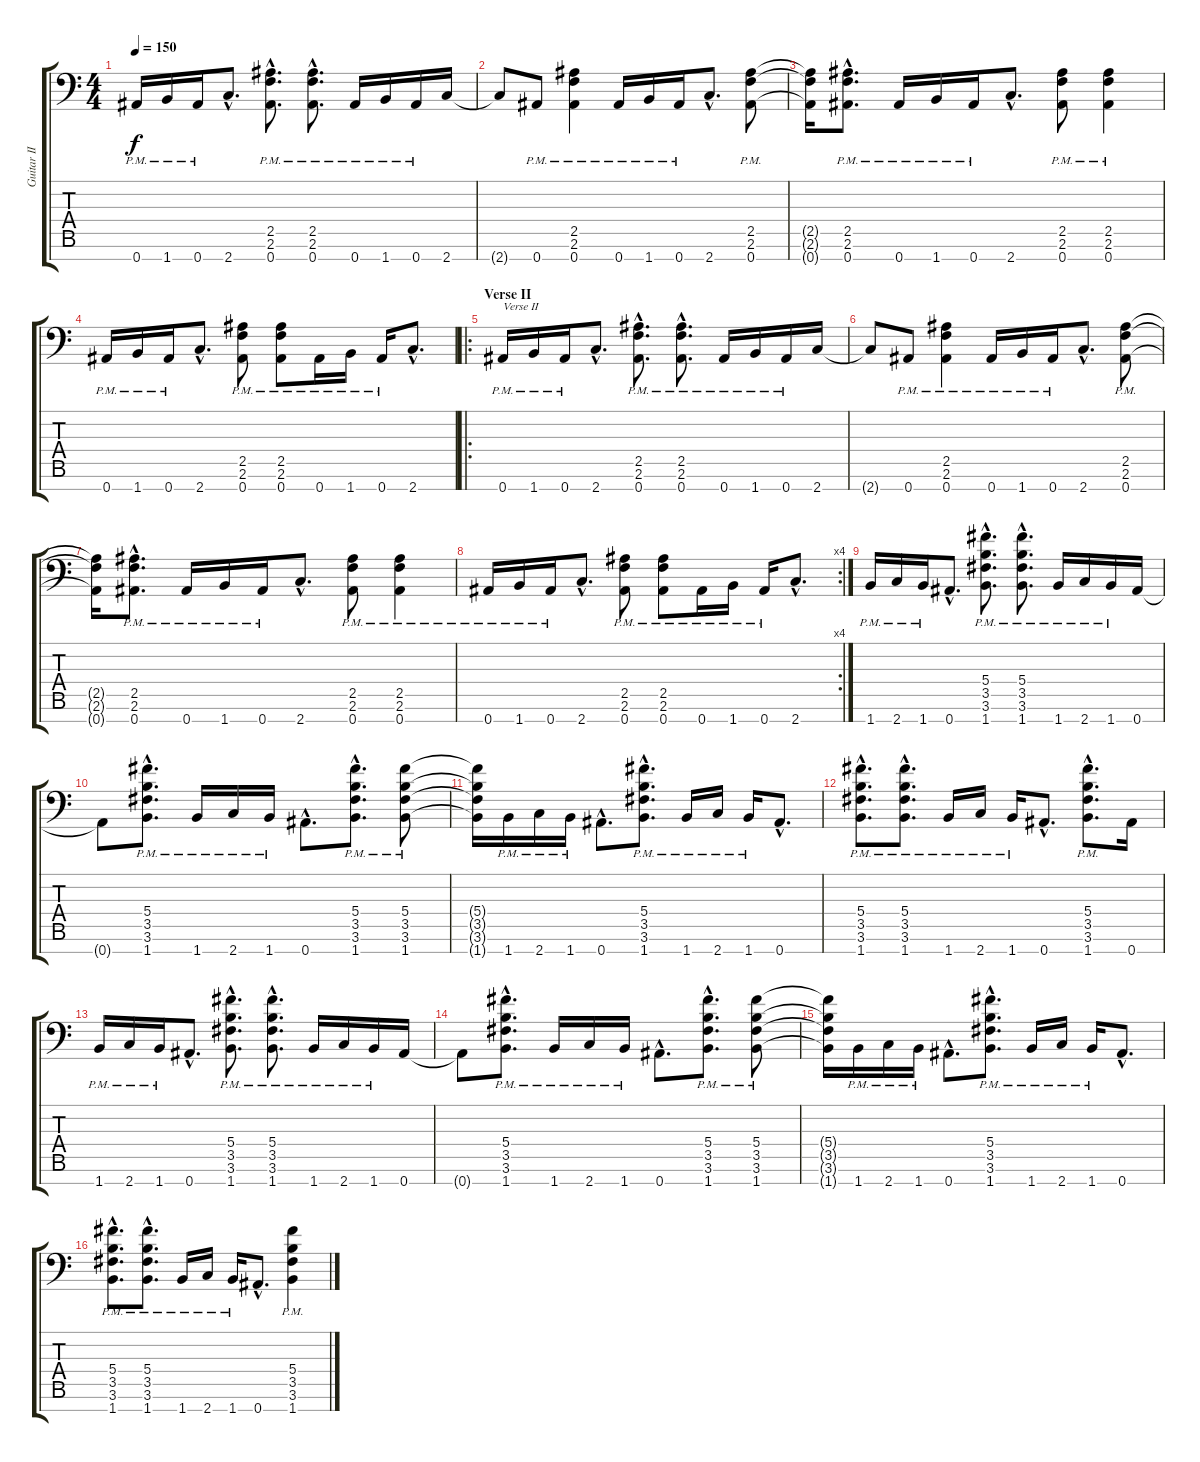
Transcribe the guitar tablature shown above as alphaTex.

\track ("Guitar II [Mårten Hagström]" "Guitar II ") {instrument distortionguitar}
\staff {score tabs}
\tuning (Eb4 Bb3 Gb3 Db3 Ab2 Eb2 Bb1) {hide}
\ts (4 4)
\tempo 150
\clef f4
\ks c
0.7{pm}.16{dy f} 1.7{pm}.16 0.7{pm}.16 2.7{hac}.8{d} (2.5{hac pm} 2.6{hac pm} 0.7{hac pm}).8{d} (2.5{hac pm} 2.6{hac pm} 0.7{hac pm}).8{d} 0.7{pm}.16 1.7{pm}.16 0.7{pm}.16 2.7.16 |
2.7{t}.8 0.7{pm}.8 (2.5{pm} 2.6{pm} 0.7{pm}).4 0.7{pm}.16 1.7{pm}.16 0.7{pm}.16 2.7{hac}.8{d} (2.5{pm} 2.6{pm} 0.7{pm}).8 |
(2.5{t} 2.6{t} 0.7{t}).16 (2.5{hac pm} 2.6{hac pm} 0.7{hac pm}).8{d} 0.7{pm}.16 1.7{pm}.16 0.7{pm}.16 2.7{hac}.8{d} (2.5{pm} 2.6{pm} 0.7{pm}).8 (2.5{pm} 2.6{pm} 0.7{pm}).4 |
0.7{pm}.16 1.7{pm}.16 0.7{pm}.16 2.7{hac}.8{d} (2.5{pm} 2.6{pm} 0.7{pm}).8 (2.5{pm} 2.6{pm} 0.7{pm}).8 0.7{pm}.16 1.7{pm}.16 0.7{pm}.16 2.7{hac}.8{d} |
\ro
\section ("" "Verse II")
0.7{pm}.16{txt "Verse II"} 1.7{pm}.16 0.7{pm}.16 2.7{hac}.8{d} (2.5{hac pm} 2.6{hac pm} 0.7{hac pm}).8{d} (2.5{hac pm} 2.6{hac pm} 0.7{hac pm}).8{d} 0.7{pm}.16 1.7{pm}.16 0.7{pm}.16 2.7.16 |
2.7{t}.8 0.7{pm}.8 (2.5{pm} 2.6{pm} 0.7{pm}).4 0.7{pm}.16 1.7{pm}.16 0.7{pm}.16 2.7{hac}.8{d} (2.5{pm} 2.6{pm} 0.7{pm}).8 |
(2.5{t} 2.6{t} 0.7{t}).16 (2.5{hac pm} 2.6{hac pm} 0.7{hac pm}).8{d} 0.7{pm}.16 1.7{pm}.16 0.7{pm}.16 2.7{hac}.8{d} (2.5{pm} 2.6{pm} 0.7{pm}).8 (2.5{pm} 2.6{pm} 0.7{pm}).4 |
\rc 4
0.7{pm}.16 1.7{pm}.16 0.7{pm}.16 2.7{hac}.8{d} (2.5{pm} 2.6{pm} 0.7{pm}).8 (2.5{pm} 2.6{pm} 0.7{pm}).8 0.7{pm}.16 1.7{pm}.16 0.7{pm}.16 2.7{hac}.8{d} |
1.7{pm}.16 2.7{pm}.16 1.7{pm}.16 0.7{hac}.8{d} (5.4{hac pm} 3.5{hac pm} 3.6{hac pm} 1.7{hac pm}).8{d} (5.4{hac pm} 3.5{hac pm} 3.6{hac pm} 1.7{hac pm}).8{d} 1.7{pm}.16 2.7{pm}.16 1.7{pm}.16 0.7.16 |
0.7{t}.8 (5.4{hac pm} 3.5{hac pm} 3.6{hac pm} 1.7{hac pm}).8{d} 1.7{pm}.16 2.7{pm}.16 1.7{pm}.16 0.7{hac}.8{d} (5.4{hac pm} 3.5{hac pm} 3.6{hac pm} 1.7{hac pm}).8{d} (5.4{pm} 3.5{pm} 3.6{pm} 1.7{pm}).8 |
(5.4{t} 3.5{t} 3.6{t} 1.7{t}).16 1.7{pm}.16 2.7{pm}.16 1.7{pm}.16 0.7{hac}.8{d} (5.4{hac pm} 3.5{hac pm} 3.6{hac pm} 1.7{hac pm}).8{d} 1.7{pm}.16 2.7{pm}.16 1.7{pm}.16 0.7{hac}.8{d} |
(5.4{hac pm} 3.5{hac pm} 3.6{hac pm} 1.7{hac pm}).8{d} (5.4{hac pm} 3.5{hac pm} 3.6{hac pm} 1.7{hac pm}).8{d} 1.7{pm}.16 2.7{pm}.16 1.7{pm}.16 0.7{hac}.8{d} (5.4{hac pm} 3.5{hac pm} 3.6{hac pm} 1.7{hac pm}).8{d} 0.7.16 |
1.7{pm}.16 2.7{pm}.16 1.7{pm}.16 0.7{hac}.8{d} (5.4{hac pm} 3.5{hac pm} 3.6{hac pm} 1.7{hac pm}).8{d} (5.4{hac pm} 3.5{hac pm} 3.6{hac pm} 1.7{hac pm}).8{d} 1.7{pm}.16 2.7{pm}.16 1.7{pm}.16 0.7.16 |
0.7{t}.8 (5.4{hac pm} 3.5{hac pm} 3.6{hac pm} 1.7{hac pm}).8{d} 1.7{pm}.16 2.7{pm}.16 1.7{pm}.16 0.7{hac}.8{d} (5.4{hac pm} 3.5{hac pm} 3.6{hac pm} 1.7{hac pm}).8{d} (5.4{pm} 3.5{pm} 3.6{pm} 1.7{pm}).8 |
(5.4{t} 3.5{t} 3.6{t} 1.7{t}).16 1.7{pm}.16 2.7{pm}.16 1.7{pm}.16 0.7{hac}.8{d} (5.4{hac pm} 3.5{hac pm} 3.6{hac pm} 1.7{hac pm}).8{d} 1.7{pm}.16 2.7{pm}.16 1.7{pm}.16 0.7{hac}.8{d} |
(5.4{hac pm} 3.5{hac pm} 3.6{hac pm} 1.7{hac pm}).8{d} (5.4{hac pm} 3.5{hac pm} 3.6{hac pm} 1.7{hac pm}).8{d} 1.7{pm}.16 2.7{pm}.16 1.7{pm}.16 0.7{hac}.8{d} (5.4{pm} 3.5{pm} 3.6{pm} 1.7{pm}).4
